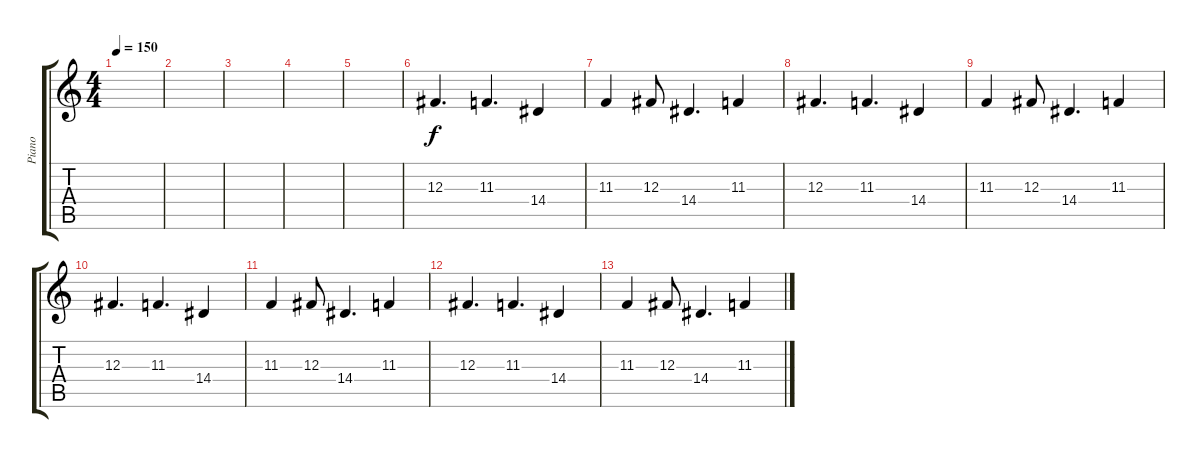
\track ("Piano" "Piano") {instrument acousticgrandpiano}
\staff {score tabs}
\tuning (Eb4 Bb3 Gb3 Db3 Ab2 Eb2) {hide}
\ts (4 4)
\tempo 150
\clef g2
\ks c
|
|
|
|
|
12.3.4{d dy f volume 8} 11.3.4{d} 14.4.4 |
11.3.4 12.3.8 14.4.4{d} 11.3.4 |
12.3.4{d} 11.3.4{d} 14.4.4 |
11.3.4 12.3.8 14.4.4{d} 11.3.4 |
12.3.4{d} 11.3.4{d} 14.4.4 |
11.3.4 12.3.8 14.4.4{d} 11.3.4 |
12.3.4{d} 11.3.4{d} 14.4.4 |
11.3.4 12.3.8 14.4.4{d} 11.3.4
